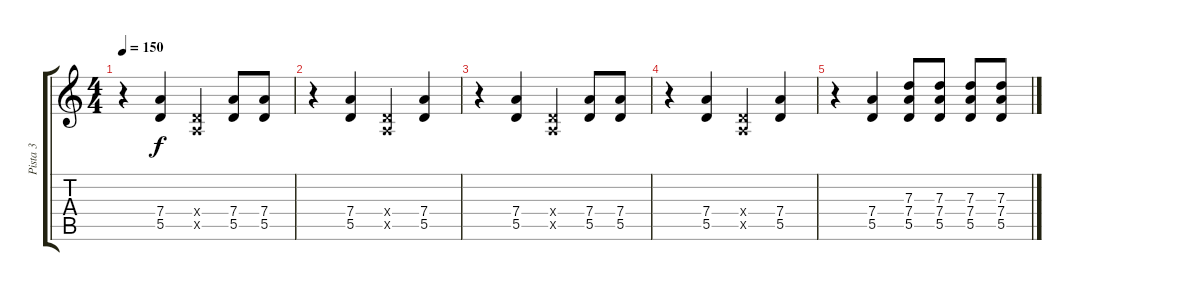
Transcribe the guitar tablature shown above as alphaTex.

\track ("Pista 3" "Pista 3") {instrument distortionguitar}
\staff {score tabs}
\tuning (E4 B3 G3 D3 A2 E2) {hide}
\ts (4 4)
\tempo 150
\clef g2
\ks c
r.4{dy f} (7.4 5.5).4 (0.4{x} 0.5{x}).4 (7.4 5.5).8 (7.4 5.5).8 |
r.4 (7.4 5.5).4 (0.4{x} 0.5{x}).4 (7.4 5.5).4 |
r.4 (7.4 5.5).4 (0.4{x} 0.5{x}).4 (7.4 5.5).8 (7.4 5.5).8 |
r.4 (7.4 5.5).4 (0.4{x} 0.5{x}).4 (7.4 5.5).4 |
r.4 (7.4 5.5).4 (7.3 7.4 5.5).8 (7.3 7.4 5.5).8 (7.3 7.4 5.5).8 (7.3 7.4 5.5).8
